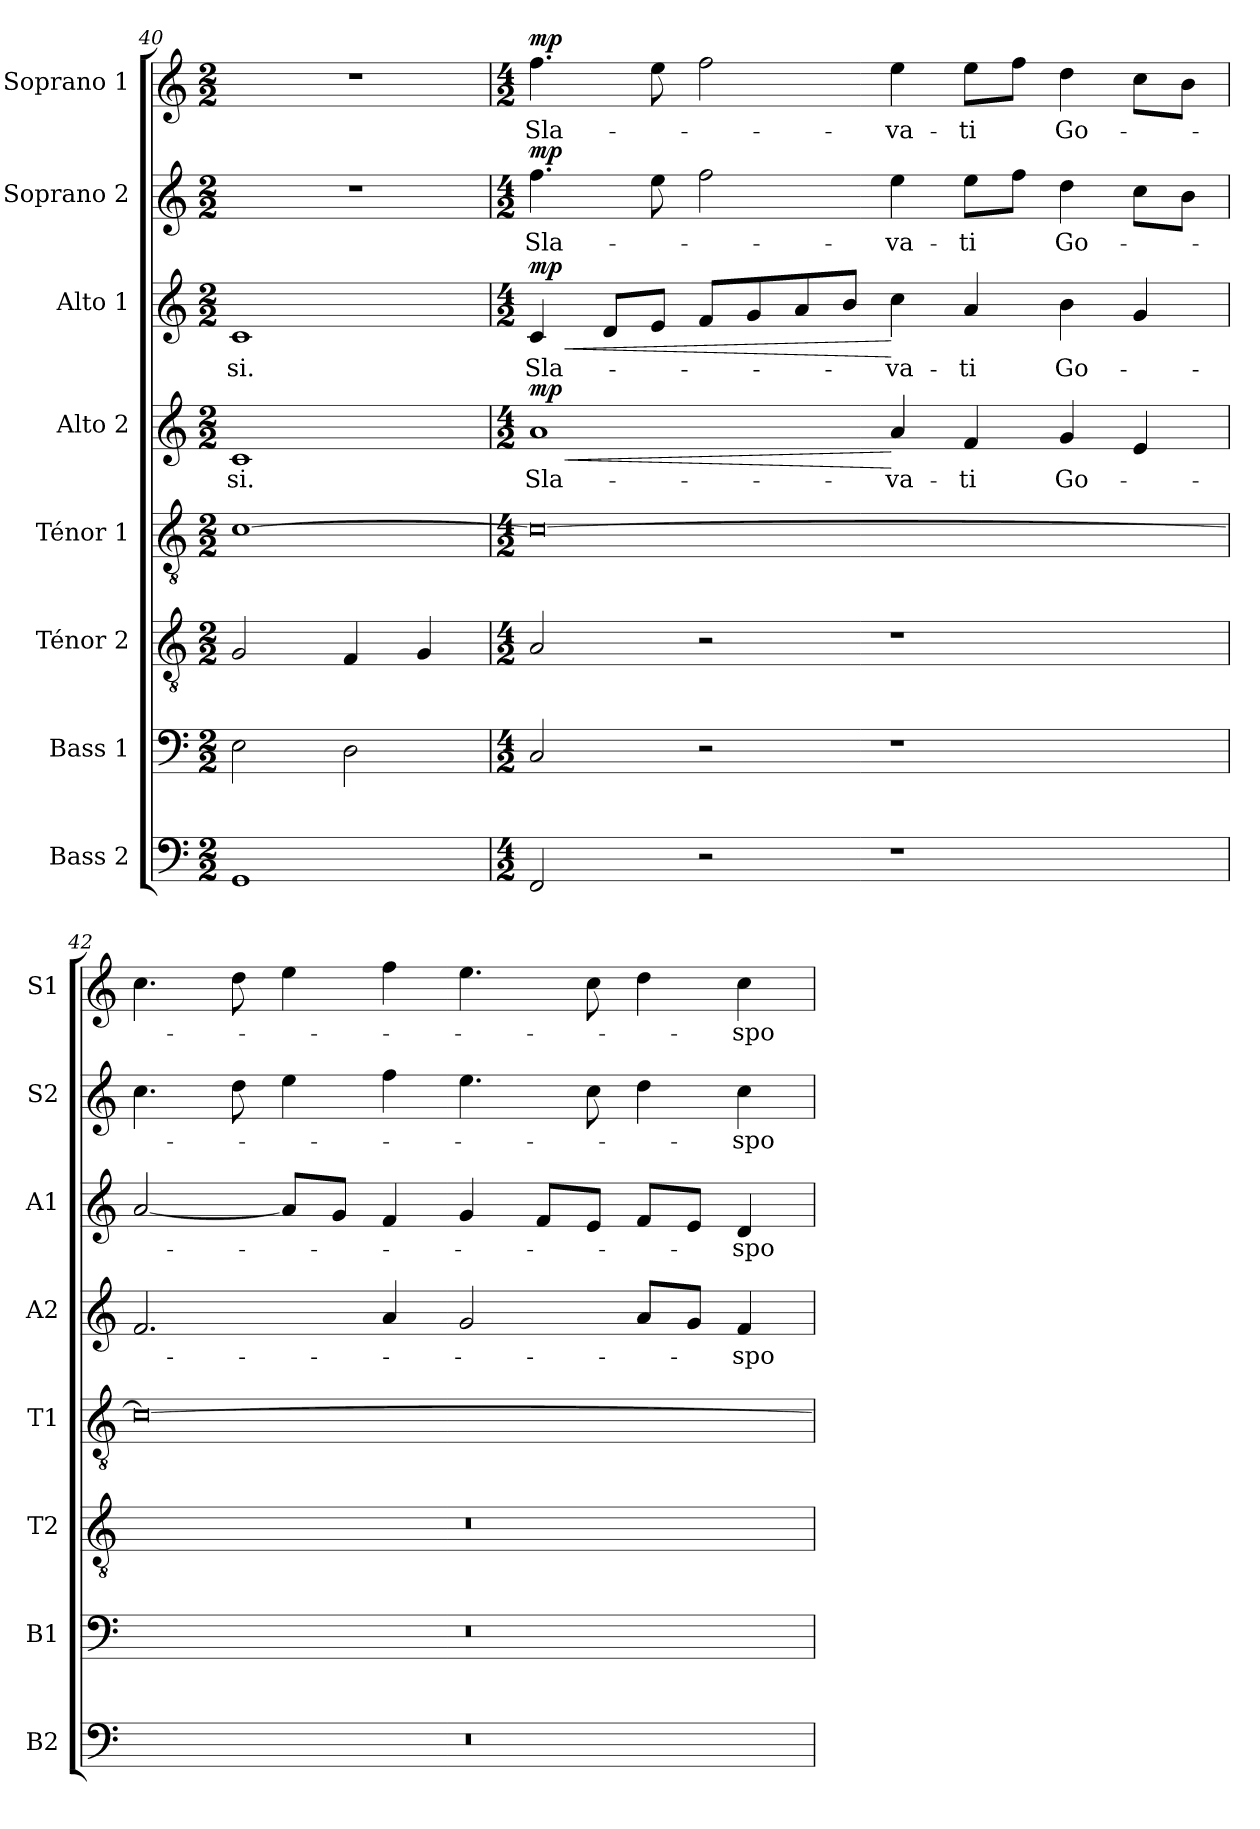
**kern	**kern	**kern	**kern	**kern	**text	**dynam	**kern	**text	**dynam	**kern	**text	**dynam	**kern	**text	**dynam
*part8	*part7	*part6	*part5	*part4	*part4	*part4	*part3	*part3	*part3	*part2	*part2	*part2	*part1	*part1	*part1
*staff8	*staff7	*staff6	*staff5	*staff4	*staff4	*staff4	*staff3	*staff3	*staff3	*staff2	*staff2	*staff2	*staff1	*staff1	*staff1
*I"Bass 2	*I"Bass 1	*I"Ténor 2	*I"Ténor 1	*I"Alto 2	*	*	*I"Alto 1	*	*	*I"Soprano 2	*	*	*I"Soprano 1	*	*
*I'B2	*I'B1	*I'T2	*I'T1	*I'A2	*	*	*I'A1	*	*	*I'S2	*	*	*I'S1	*	*
*clefF4	*clefF4	*clefGv2	*clefGv2	*clefG2	*	*	*clefG2	*	*	*clefG2	*	*	*clefG2	*	*
*k[]	*k[]	*k[]	*k[]	*k[]	*	*	*k[]	*	*	*k[]	*	*	*k[]	*	*
*M2/2	*M2/2	*M2/2	*M2/2	*M2/2	*	*	*M2/2	*	*	*M2/2	*	*	*M2/2	*	*
=40	=40	=40	=40	=40	=40	=40	=40	=40	=40	=40	=40	=40	=40	=40	=40
!	!	!	!	!	!LO:LY:b	!	!	!LO:LY:b	!	!	!	!	!	!	!
1GG	2E\	2G/	[1c	1c	-si.	.	1c	-si.	.	1r	.	.	1r	.	.
.	2D\	4F/	.	.	.	.	.	.	.	.	.	.	.	.	.
.	.	4G/	.	.	.	.	.	.	.	.	.	.	.	.	.
=41	=41	=41	=41	=41	=41	=41	=41	=41	=41	=41	=41	=41	=41	=41	=41
*M4/2	*M4/2	*M4/2	*M4/2	*M4/2	*	*	*M4/2	*	*	*M4/2	*	*	*M4/2	*	*
!	!	!	!	!	!LO:LY:b	!LO:HP:b	!	!LO:LY:b	!LO:HP:b	!	!LO:LY:b	!	!	!LO:LY:b	!
!	!	!	!	!	!	!LO:DY:n=1:a	!	!	!LO:DY:n=1:a	!	!	!LO:DY:a	!	!	!LO:DY:a
2FF/	2C/	2A/	0c_	1a	Sla-	< mp	4c/	Sla-	< mp	4.ff\	Sla-	mp	4.ff\	Sla-	mp
.	.	.	.	.	.	.	8d/L	.	.	.	.	.	.	.	.
.	.	.	.	.	.	.	8e/J	.	.	8ee\	.	.	8ee\	.	.
2r	2r	2r	.	.	.	.	8f/L	.	.	2ff\	.	.	2ff\	.	.
.	.	.	.	.	.	.	8g/	.	.	.	.	.	.	.	.
.	.	.	.	.	.	.	8a/	.	.	.	.	.	.	.	.
.	.	.	.	.	.	.	8b/J	.	.	.	.	.	.	.	.
!	!	!	!	!	!LO:LY:b	!	!	!LO:LY:b	!	!	!LO:LY:b	!	!	!LO:LY:b	!
1r	1r	1r	.	4a/	-va-	[	4cc\	-va-	[	4ee\	-va-	.	4ee\	-va-	.
!	!	!	!	!	!LO:LY:b	!	!	!LO:LY:b	!	!	!LO:LY:b	!	!	!LO:LY:b	!
.	.	.	.	4f/	-ti	.	4a/	-ti	.	8ee\L	-ti	.	8ee\L	-ti	.
.	.	.	.	.	.	.	.	.	.	8ff\J	.	.	8ff\J	.	.
!	!	!	!	!	!LO:LY:b	!	!	!LO:LY:b	!	!	!LO:LY:b	!	!	!LO:LY:b	!
.	.	.	.	4g/	Go-	.	4b\	Go-	.	4dd\	Go-	.	4dd\	Go-	.
.	.	.	.	4e/	.	.	4g/	.	.	8cc\L	.	.	8cc\L	.	.
.	.	.	.	.	.	.	.	.	.	8b\J	.	.	8b\J	.	.
!!LO:PB:g=z
=42	=42	=42	=42	=42	=42	=42	=42	=42	=42	=42	=42	=42	=42	=42	=42
0r	0r	0r	0c_	2.f/	.	.	[2a/	.	.	4.cc\	.	.	4.cc\	.	.
.	.	.	.	.	.	.	.	.	.	8dd\	.	.	8dd\	.	.
.	.	.	.	.	.	.	8a/L]	.	.	4ee\	.	.	4ee\	.	.
.	.	.	.	.	.	.	8g/J	.	.	.	.	.	.	.	.
.	.	.	.	4a/	.	.	4f/	.	.	4ff\	.	.	4ff\	.	.
.	.	.	.	2g/	.	.	4g/	.	.	4.ee\	.	.	4.ee\	.	.
.	.	.	.	.	.	.	8f/L	.	.	.	.	.	.	.	.
.	.	.	.	.	.	.	8e/J	.	.	8cc\	.	.	8cc\	.	.
.	.	.	.	8a/L	.	.	8f/L	.	.	4dd\	.	.	4dd\	.	.
.	.	.	.	8g/J	.	.	8e/J	.	.	.	.	.	.	.	.
!	!	!	!	!	!LO:LY:b	!	!	!LO:LY:b	!	!	!LO:LY:b	!	!	!LO:LY:b	!
.	.	.	.	4f/	-spo-	.	4d/	-spo-	.	4cc\	-spo-	.	4cc\	-spo-	.
=	=	=	=	=	=	=	=	=	=	=	=	=	=	=	=
*-	*-	*-	*-	*-	*-	*-	*-	*-	*-	*-	*-	*-	*-	*-	*-
